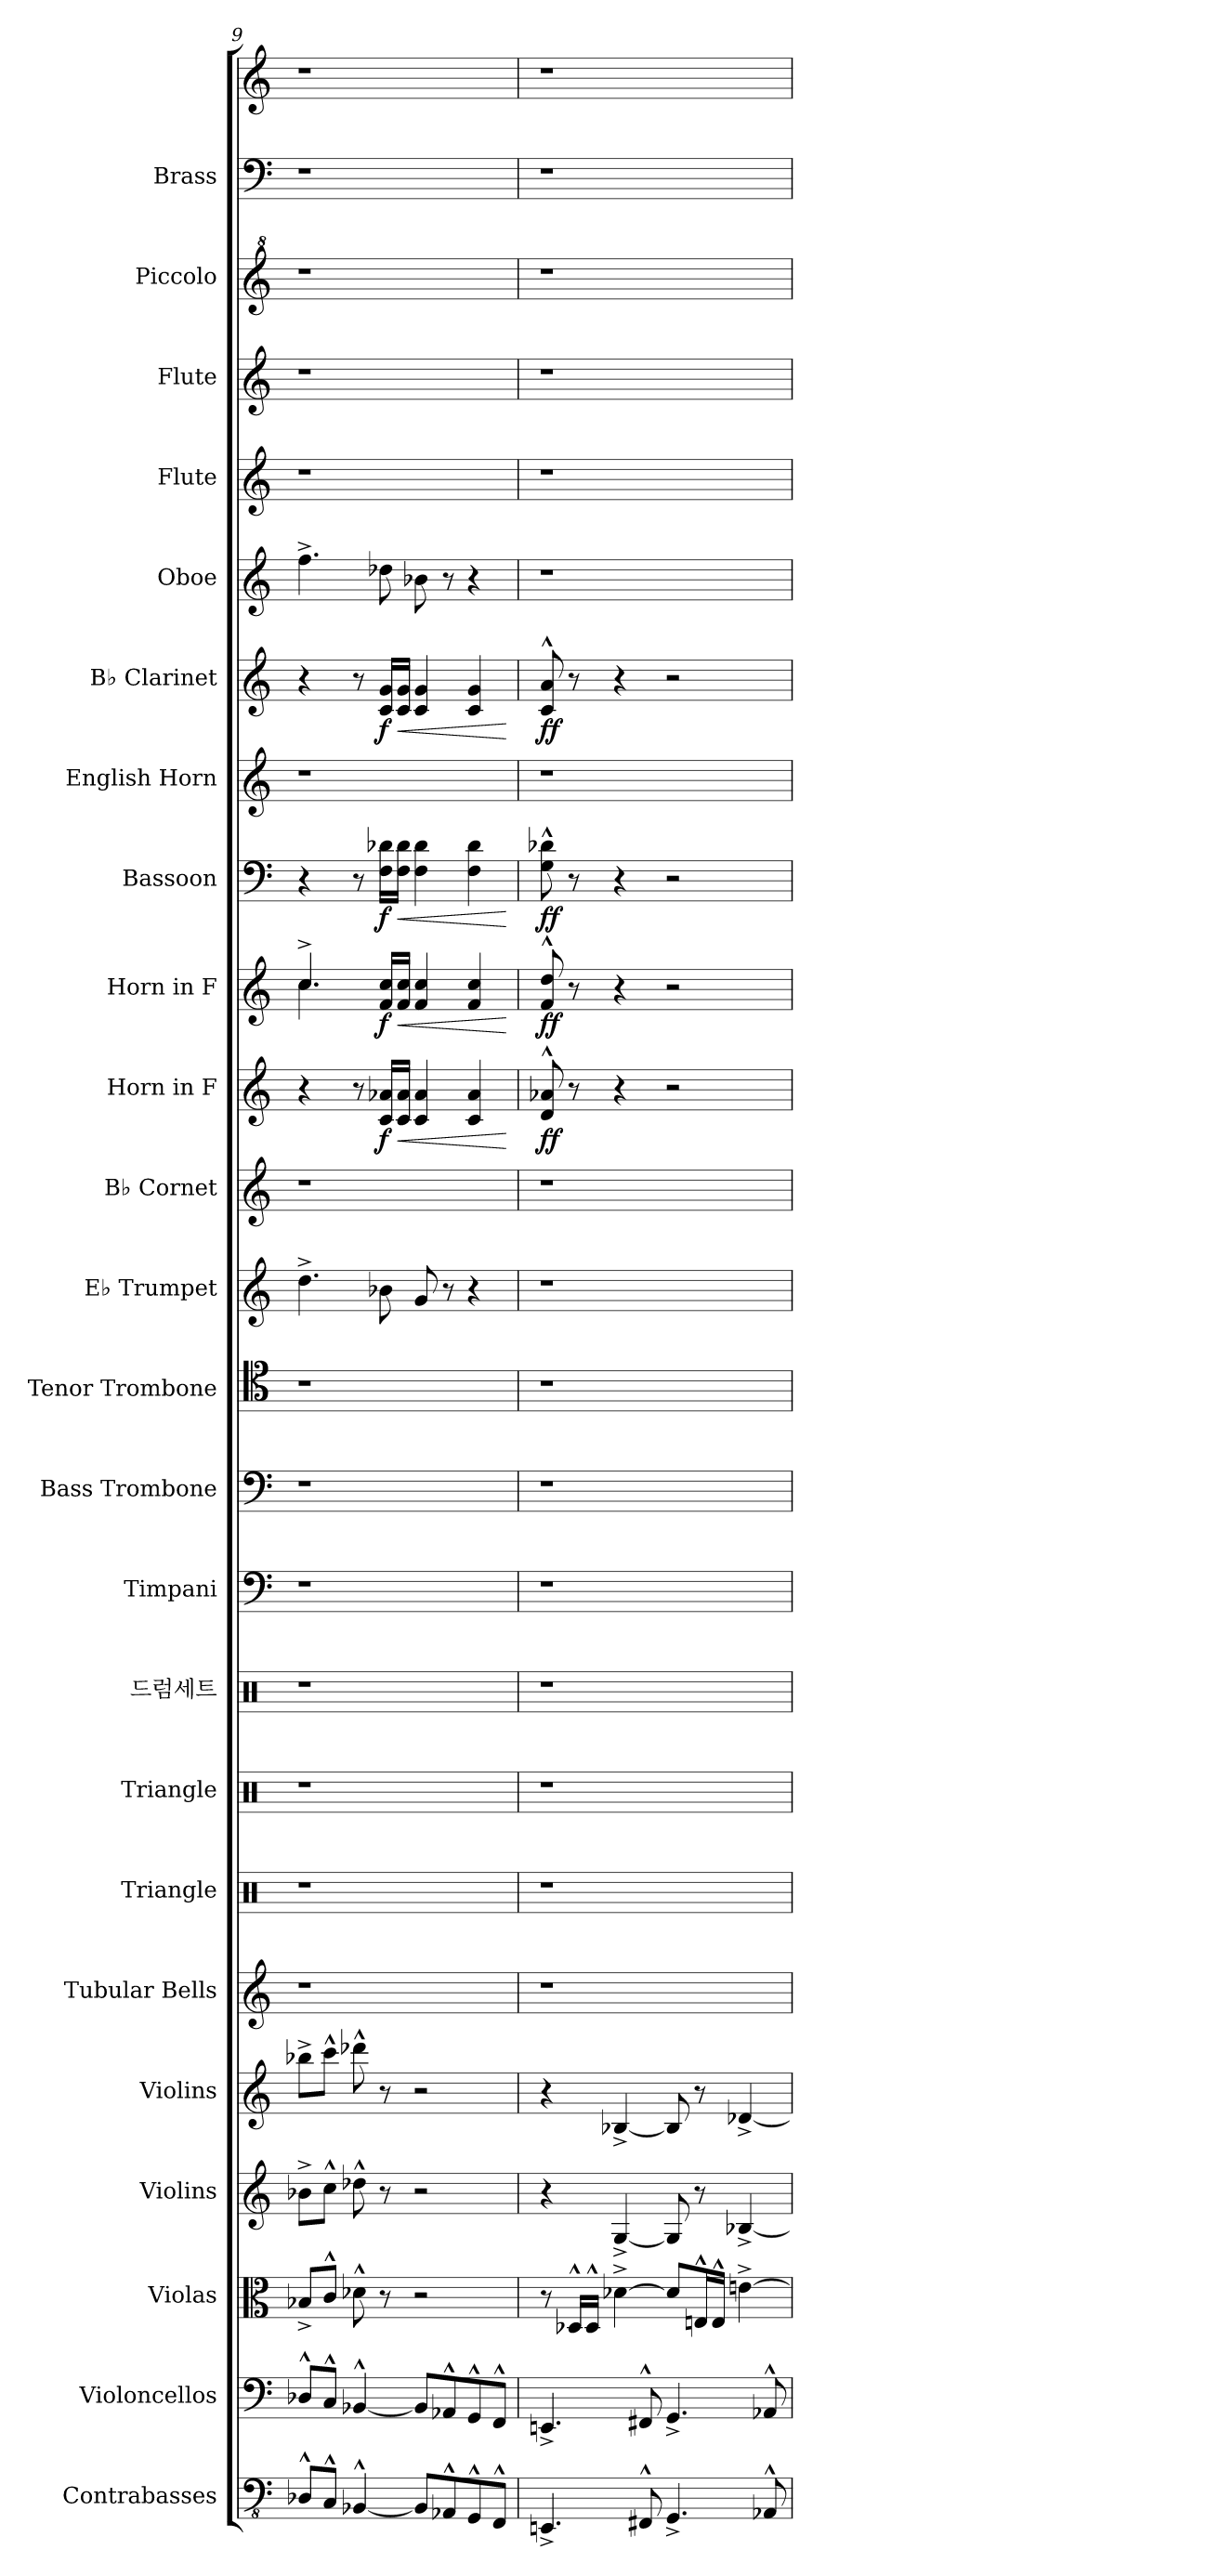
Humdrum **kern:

**kern	**kern	**kern	**kern	**kern	**kern	**kern	**kern	**kern	**kern	**kern	**kern	**kern	**kern	**kern	**dynam	**kern	**dynam	**kern	**dynam	**kern	**kern	**dynam	**kern	**kern	**kern	**kern	**kern	**kern
*part24	*part23	*part22	*part21	*part20	*part19	*part18	*part17	*part16	*part15	*part14	*part13	*part12	*part11	*part10	*part10	*part9	*part9	*part8	*part8	*part7	*part6	*part6	*part5	*part4	*part3	*part2	*part1	*part1
*staff25	*staff24	*staff23	*staff22	*staff21	*staff20	*staff19	*staff18	*staff17	*staff16	*staff15	*staff14	*staff13	*staff12	*staff11	*staff11	*staff10	*staff10	*staff9	*staff9	*staff8	*staff7	*staff7	*staff6	*staff5	*staff4	*staff3	*staff2	*staff1
*I"Contrabasses	*I"Violoncellos	*I"Violas	*I"Violins	*I"Violins	*I"Tubular Bells	*I"Triangle	*I"Triangle	*I"드럼세트	*I"Timpani	*I"Bass Trombone	*I"Tenor Trombone	*I"E♭ Trumpet	*I"B♭ Cornet	*I"Horn in F	*	*I"Horn in F	*	*I"Bassoon	*	*I"English Horn	*I"B♭ Clarinet	*	*I"Oboe	*I"Flute	*I"Flute	*I"Piccolo	*I"Brass	*
*I'Cbs.	*I'Vcs.	*I'Vlas.	*I'Vlns.	*I'Vlns.	*I'Tu. Be.	*I'Trgl.	*I'Trgl.	*	*I'Timp.	*I'B. Tbn.	*I'T. Tbn.	*I'E♭ Tpt.	*I'B♭ Cnt.	*	*	*	*	*I'Bsn.	*	*I'E. Hn.	*I'B♭ Cl.	*	*I'Ob.	*I'Fl.	*I'Fl.	*I'Picc.	*I'Br.	*
*clefFv4	*clefF4	*clefC3	*clefG2	*clefG2	*clefG2	*clefX	*clefX	*clefX	*clefF4	*clefF4	*clefC4	*clefG2	*clefG2	*clefG2	*	*clefG2	*	*clefF4	*	*clefG2	*clefG2	*	*clefG2	*clefG2	*clefG2	*clefG^2	*clefF4	*clefG2
*	*	*	*	*	*	*	*	*	*	*	*	*ITrd-2c-3	*ITrd1c2	*ITrd4c7	*	*ITrd4c7	*	*	*	*ITrd4c7	*ITrd1c2	*	*	*	*	*ITrd-7c-12	*	*
*k[]	*k[]	*k[]	*k[]	*k[]	*k[]	*k[]	*k[]	*k[]	*k[]	*k[]	*k[]	*k[b-e-a-]	*k[b-e-]	*k[b-]	*	*k[b-]	*	*k[]	*	*k[b-]	*k[b-e-]	*	*k[]	*k[]	*k[]	*k[]	*k[]	*k[]
=9	=9	=9	=9	=9	=9	=9	=9	=9	=9	=9	=9	=9	=9	=9	=9	=9	=9	=9	=9	=9	=9	=9	=9	=9	=9	=9	=9	=9
*	*	*	*	*	*	*	*	*	*	*	*	*	*	*	*	*^	*	*	*	*	*	*	*	*	*	*	*	*
8DD-X^^/L	8D-X^^/L	8B-X^/L	8b-X^\L	8bb-X^\L	1r	1r	1r	1r	1r	1r	1r	4.ff^\	1r	4r	.	4.f^/	4.f\	.	4r	.	1r	4r	.	4.ff^\	1r	1r	1r	1r	1r
8CC^^/J	8C^^/J	8c^^/J	8cc^^\J	8ccc^^\J	.	.	.	.	.	.	.	.	.	.	.	.	.	.	.	.	.	.	.	.	.	.	.	.	.
[4BBB-X^^/	[4BB-X^^/	8d-X^^\	8dd-X^^\	8ddd-X^^\	.	.	.	.	.	.	.	.	.	8r	.	.	.	.	8r	.	.	8r	.	.	.	.	.	.	.
!	!	!	!	!	!	!	!	!	!	!	!	!	!	!	!LO:DY:b	!	!	!LO:DY:b	!	!LO:DY:b	!	!	!LO:DY:b	!	!	!	!	!	!
.	.	8r	8r	8r	.	.	.	.	.	.	.	8dd-X\	.	16F/ 16d-X/LL	f	16B-/ 16f/LL	2ryy	f	16F\ 16d-X\LL	f	.	16B-/ 16f/LL	f	8dd-X\	.	.	.	.	.
!	!	!	!	!	!	!	!	!	!	!	!	!	!	!	!LO:HP:b	!	!	!LO:HP:b	!	!LO:HP:b	!	!	!LO:HP:b	!	!	!	!	!	!
.	.	.	.	.	.	.	.	.	.	.	.	.	.	16F/ 16d-/JJ	<	16B-/ 16f/JJ	.	<	16F\ 16d-\JJ	<	.	16B-/ 16f/JJ	<	.	.	.	.	.	.
8BBB-/L]	8BB-/L]	2r	2r	2r	.	.	.	.	.	.	.	8b-/	.	4F/ 4d-/	.	4B-/ 4f/	.	.	4F\ 4d-\	.	.	4B-/ 4f/	.	8b-X\	.	.	.	.	.
8AAA-X^^/	8AA-X^^/	.	.	.	.	.	.	.	.	.	.	8r	.	.	.	.	.	.	.	.	.	.	.	8r	.	.	.	.	.
8GGG^^/	8GG^^/	.	.	.	.	.	.	.	.	.	.	4r	.	4F/ 4d-/	.	4B-/ 4f/	.	.	4F\ 4d-\	.	.	4B-/ 4f/	.	4r	.	.	.	.	.
8FFF^^/J	8FF^^/J	.	.	.	.	.	.	.	.	.	.	.	.	.	.	.	8ryy	.	.	.	.	.	.	.	.	.	.	.	.
*	*	*	*	*	*	*	*	*	*	*	*	*	*	*	*	*v	*v	*	*	*	*	*	*	*	*	*	*	*	*
.	.	.	.	.	.	.	.	.	.	.	.	.	.	.	[	.	[	.	[	.	.	[	.	.	.	.	.	.
=10	=10	=10	=10	=10	=10	=10	=10	=10	=10	=10	=10	=10	=10	=10	=10	=10	=10	=10	=10	=10	=10	=10	=10	=10	=10	=10	=10	=10
!	!	!	!	!	!	!	!	!	!	!	!	!	!	!	!LO:DY:b	!	!LO:DY:b	!	!LO:DY:b	!	!	!LO:DY:b	!	!	!	!	!	!
4.EEEn^/	4.EEn^/	8r	4r	4r	1r	1r	1r	1r	1r	1r	1r	1r	1r	8G/^^ 8d-X/^^	ff	8B-/^^ 8g/^^	ff	8G\^^ 8d-X\^^	ff	1r	8B-/^^ 8g/^^	ff	1r	1r	1r	1r	1r	1r
.	.	16D-X^^/LL	.	.	.	.	.	.	.	.	.	.	.	8r	.	8r	.	8r	.	.	8r	.	.	.	.	.	.	.
.	.	16D-^^/JJ	.	.	.	.	.	.	.	.	.	.	.	.	.	.	.	.	.	.	.	.	.	.	.	.	.	.
.	.	[4d-X^\	[4G^/	[4B-X^/	.	.	.	.	.	.	.	.	.	4r	.	4r	.	4r	.	.	4r	.	.	.	.	.	.	.
8FFF#X^^/	8FF#X^^/	.	.	.	.	.	.	.	.	.	.	.	.	.	.	.	.	.	.	.	.	.	.	.	.	.	.	.
4.GGG^/	4.GG^/	8d-/L]	8G/]	8B-/]	.	.	.	.	.	.	.	.	.	2r	.	2r	.	2r	.	.	2r	.	.	.	.	.	.	.
.	.	16En^^/L	8r	8r	.	.	.	.	.	.	.	.	.	.	.	.	.	.	.	.	.	.	.	.	.	.	.	.
.	.	16E^^/JJ	.	.	.	.	.	.	.	.	.	.	.	.	.	.	.	.	.	.	.	.	.	.	.	.	.	.
.	.	[4en^\	[4B-X^/	[4d-X^/	.	.	.	.	.	.	.	.	.	.	.	.	.	.	.	.	.	.	.	.	.	.	.	.
8AAA-X^^/	8AA-X^^/	.	.	.	.	.	.	.	.	.	.	.	.	.	.	.	.	.	.	.	.	.	.	.	.	.	.	.
=	=	=	=	=	=	=	=	=	=	=	=	=	=	=	=	=	=	=	=	=	=	=	=	=	=	=	=	=
*-	*-	*-	*-	*-	*-	*-	*-	*-	*-	*-	*-	*-	*-	*-	*-	*-	*-	*-	*-	*-	*-	*-	*-	*-	*-	*-	*-	*-
